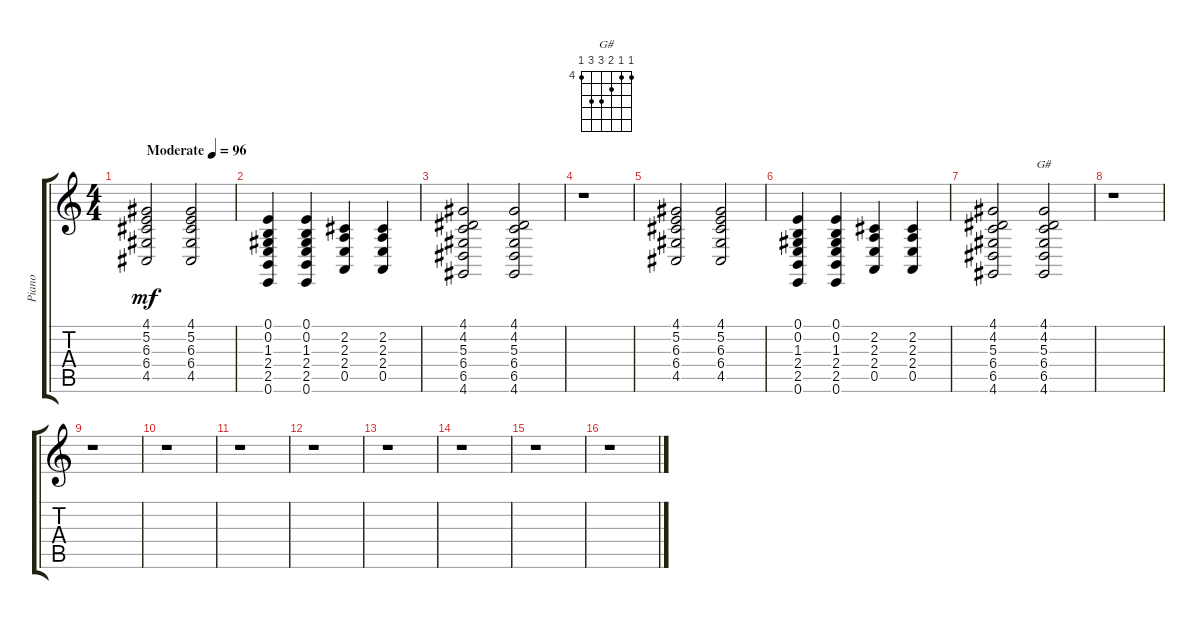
\track ("Piano" "Piano") {instrument electricpiano1}
\staff {score tabs}
\tuning (E4 B3 G3 D3 A2 E2) {hide}
\chord ("G#" 4 4 5 6 6 4) {firstfret 4}
\ts (4 4)
\tempo (96 "Moderate")
\clef g2
\ks c
(4.1 5.2 6.3 6.4 4.5).2{dy mf instrument electricpiano1} (4.1 5.2 6.3 6.4 4.5).2 |
(0.1 0.2 1.3 2.4 2.5 0.6).4 (0.1 0.2 1.3 2.4 2.5 0.6).4 (2.2 2.3 2.4 0.5).4 (2.2 2.3 2.4 0.5).4 |
(4.1 4.2 5.3 6.4 6.5 4.6).2 (4.1 4.2 5.3 6.4 6.5 4.6).2 |
r.1 |
(4.1 5.2 6.3 6.4 4.5).2 (4.1 5.2 6.3 6.4 4.5).2 |
(0.1 0.2 1.3 2.4 2.5 0.6).4 (0.1 0.2 1.3 2.4 2.5 0.6).4 (2.2 2.3 2.4 0.5).4 (2.2 2.3 2.4 0.5).4 |
(4.1 4.2 5.3 6.4 6.5 4.6).2 (4.1 4.2 5.3 6.4 6.5 4.6).2{ch "G#"} |
r.1 |
r.1 |
r.1 |
r.1 |
r.1 |
r.1 |
r.1 |
r.1 |
r.1
